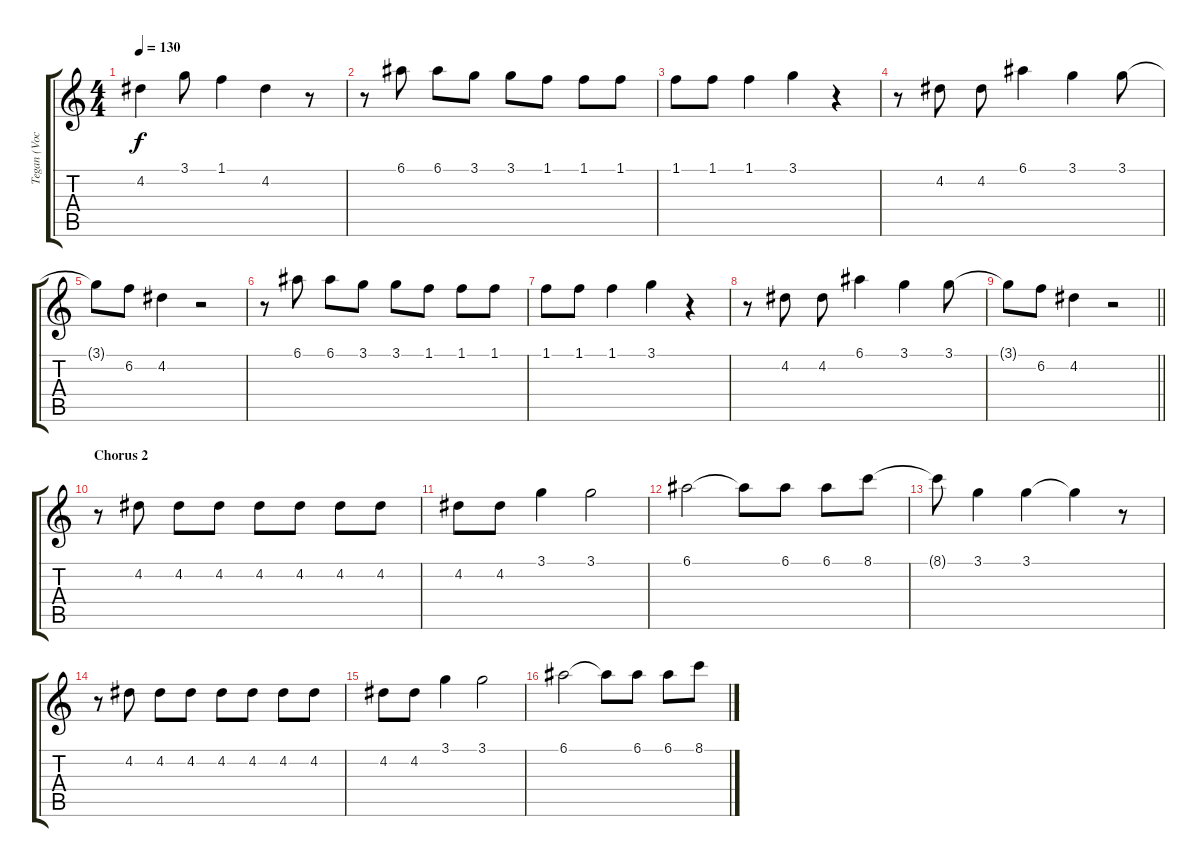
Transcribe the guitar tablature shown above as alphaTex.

\track ("Tegan (Vocals)" "Tegan (Voc") {instrument electricguitarjazz}
\staff {score tabs}
\tuning (E4 B3 G3 D3 A2 E2) {hide}
\ts (4 4)
\tempo 130
\clef g2
\ks c
4.2.4{dy f} 3.1.8 1.1.4 4.2.4 r.8 |
r.8 6.1.8 6.1.8 3.1.8 3.1.8 1.1.8 1.1.8 1.1.8 |
1.1.8 1.1.8 1.1.4 3.1.4 r.4 |
r.8 4.2.8 4.2.8 6.1.4 3.1.4 3.1.8 |
3.1{t}.8 6.2.8 4.2.4 r.2 |
r.8 6.1.8 6.1.8 3.1.8 3.1.8 1.1.8 1.1.8 1.1.8 |
1.1.8 1.1.8 1.1.4 3.1.4 r.4 |
r.8 4.2.8 4.2.8 6.1.4 3.1.4 3.1.8 |
\barLineRight lightlight
3.1{t}.8 6.2.8 4.2.4 r.2 |
\section ("" "Chorus 2")
r.8 4.2.8 4.2.8 4.2.8 4.2.8 4.2.8 4.2.8 4.2.8 |
4.2.8 4.2.8 3.1.4 3.1.2 |
6.1.2 6.1{t}.8 6.1.8 6.1.8 8.1.8 |
8.1{t}.8 3.1.4 3.1.4 3.1{t}.4 r.8 |
r.8 4.2.8 4.2.8 4.2.8 4.2.8 4.2.8 4.2.8 4.2.8 |
4.2.8 4.2.8 3.1.4 3.1.2 |
6.1.2 6.1{t}.8 6.1.8 6.1.8 8.1.8
